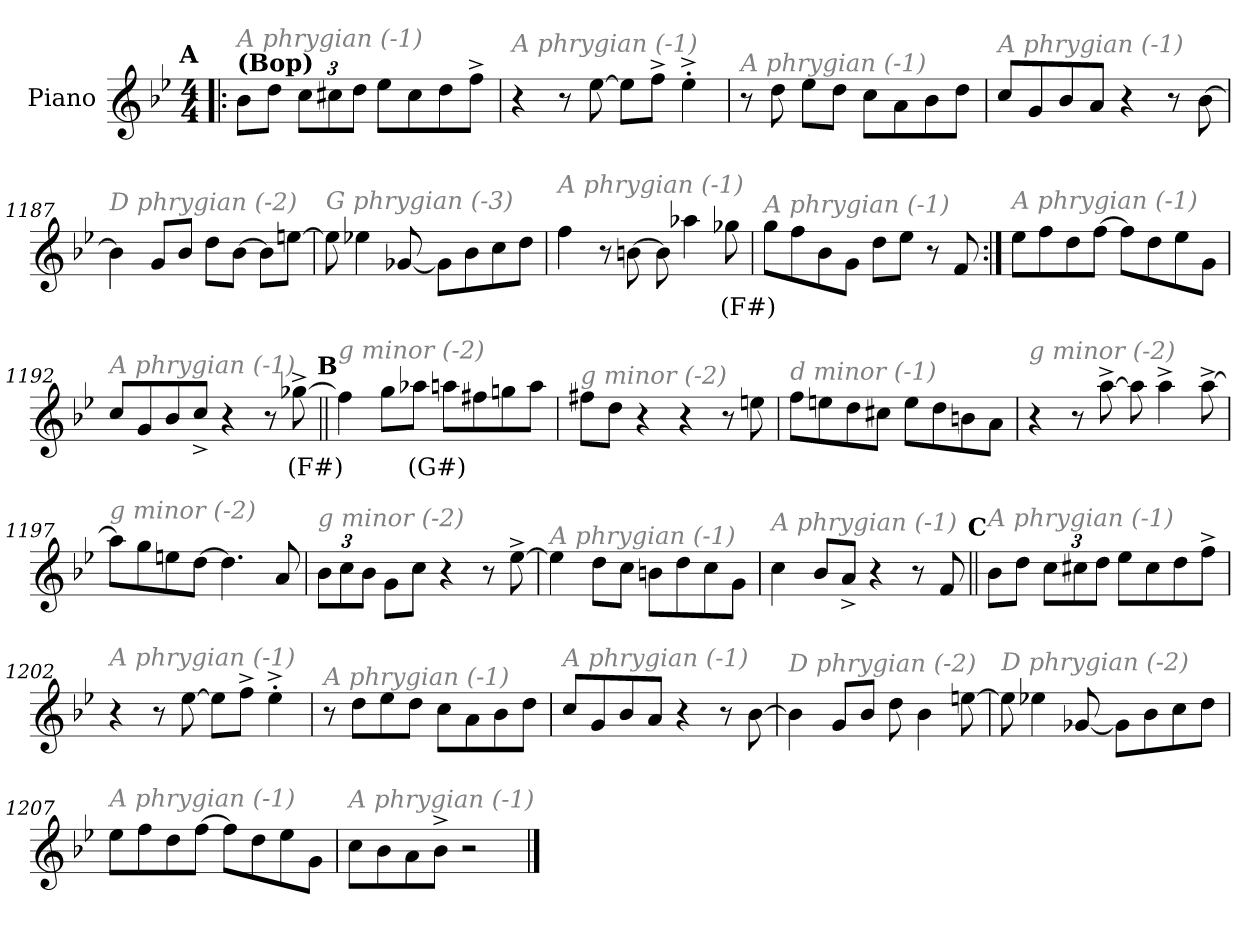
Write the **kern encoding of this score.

**kern	**text
*part1	*part1
*staff1	*staff1
*I"Piano	*
*I'Piano	*
*clefG2	*
*k[b-e-]	*
*M4/4	*
!!LO:REH:place=s1:a:enc=none:fs=14:t=A
=1!|:	=1!|:
!LO:TX:a:B:t=(Bop)	!
!LO:TX:i:color=#808080:t=A phrygian (-1)	!
8b-\L	.
8dd\J	.
*Xbrackettup	*
12cc\L	.
12cc#X\	.
12dd\J	.
8ee-\L	.
8cc#\	.
8dd\	.
8ff^\J	.
=1184	=1184
!LO:TX:i:color=#808080:t=A phrygian (-1)	!
4r	.
8r	.
[8ee-\	.
8ee-\L]	.
8ff^\J	.
4ee-'^\	.
=1185	=1185
!LO:TX:i:color=#808080:t=A phrygian (-1)	!
8r	.
8dd\	.
8ee-\L	.
8dd\J	.
8cc\L	.
8a\	.
8b-\	.
8dd\J	.
!!LO:LB:g=z
=1186	=1186
!LO:TX:i:color=#808080:t=A phrygian (-1)	!
8cc/L	.
8g/	.
8b-/	.
8a/J	.
4r	.
8r	.
[8b-\	.
=1187	=1187
!LO:TX:i:color=#808080:t=D phrygian (-2)	!
4b-\]	.
8g/L	.
8b-/J	.
8dd\L	.
[8b-\J	.
8b-\L]	.
[8een\J	.
=1188	=1188
!LO:TX:i:color=#808080:t=G phrygian (-3)	!
8ee\]	.
4ee-X\	.
[8g-X/	.
8g-\L]	.
8b-\	.
8cc\	.
8dd\J	.
!!LO:LB:g=z
=1189	=1189
!LO:TX:i:color=#808080:t=A phrygian (-1)	!
4ff\	.
8r	.
[8bn\	.
8b\]	.
4aa-X\	.
8gg-Xi\	(F#)
=1190	=1190
!LO:TX:i:color=#808080:t=A phrygian (-1)	!
8gg\L	.
8ff\	.
8b-\	.
8g\J	.
8dd\L	.
8ee-\J	.
8r	.
8f/	.
=1191:|!	=1191:|!
!LO:TX:i:color=#808080:t=A phrygian (-1)	!
8ee-\L	.
8ff\	.
8dd\	.
[8ff\J	.
8ff\L]	.
8dd\	.
8ee-\	.
8g\J	.
=1192	=1192
!LO:TX:i:color=#808080:t=A phrygian (-1)	!
8cc/L	.
8g/	.
8b-/	.
8cc^/J	.
4r	.
8r	.
[8gg-X^i\	(F#)
!!LO:LB:g=z
!!LO:REH:place=s1:a:enc=none:fs=14:t=B
=1193||	=1193||
!LO:TX:i:color=#808080:t=g minor (-2)	!
4ff#\]	.
8gg\L	.
8aa-Xi\J	(G#)
8aa\L	.
8ff#X\	.
8ggn\	.
8aa\J	.
=1194	=1194
!LO:TX:i:color=#808080:t=g minor (-2)	!
8ff#X\L	.
8dd\J	.
4r	.
4r	.
8r	.
8een\	.
=1195	=1195
!LO:TX:i:color=#808080:t=d minor (-1)	!
8ff\L	.
8een\	.
8dd\	.
8cc#X\J	.
8ee\L	.
8dd\	.
8bn\	.
8a\J	.
=1196	=1196
!LO:TX:i:color=#808080:t=g minor (-2)	!
4r	.
8r	.
[8aa^\	.
8aa\]	.
4aa^\	.
[8aa^\	.
!!LO:LB:g=z
=1197	=1197
!LO:TX:i:color=#808080:t=g minor (-2)	!
8aa\L]	.
8gg\	.
8een\	.
[8dd\J	.
4.dd\]	.
8a/	.
=1198	=1198
!LO:TX:i:color=#808080:t=g minor (-2)	!
12b-\L	.
12cc\	.
12b-\J	.
8g\L	.
8cc\J	.
4r	.
8r	.
[8ee-^\	.
=1199	=1199
!LO:TX:i:color=#808080:t=A phrygian (-1)	!
4ee-\]	.
8dd\L	.
8cc\J	.
8bn\L	.
8dd\	.
8cc\	.
8g\J	.
=1200	=1200
!LO:TX:i:color=#808080:t=A phrygian (-1)	!
4cc\	.
8b-/L	.
8a^/J	.
4r	.
8r	.
8f/	.
!!LO:LB:g=z
!!LO:REH:place=s1:a:enc=none:fs=14:t=C
=1201||	=1201||
!LO:TX:i:color=#808080:t=A phrygian (-1)	!
8b-\L	.
8dd\J	.
12cc\L	.
12cc#X\	.
12dd\J	.
8ee-\L	.
8cc#\	.
8dd\	.
8ff^\J	.
=1202	=1202
!LO:TX:i:color=#808080:t=A phrygian (-1)	!
4r	.
8r	.
[8ee-\	.
8ee-\L]	.
8ff^\J	.
4ee-'^\	.
=1203	=1203
!LO:TX:i:color=#808080:t=A phrygian (-1)	!
8r	.
8dd\L	.
8ee-\	.
8dd\J	.
8cc\L	.
8a\	.
8b-\	.
8dd\J	.
=1204	=1204
!LO:TX:i:color=#808080:t=A phrygian (-1)	!
8cc/L	.
8g/	.
8b-/	.
8a/J	.
4r	.
8r	.
[8b-\	.
!!LO:LB:g=z
=1205	=1205
!LO:TX:i:color=#808080:t=D phrygian (-2)	!
4b-\]	.
8g/L	.
8b-/J	.
8dd\	.
4b-\	.
[8een\	.
=1206	=1206
!LO:TX:i:color=#808080:t=D phrygian (-2)	!
8ee\]	.
4ee-X\	.
[8g-X/	.
8g-\L]	.
8b-\	.
8cc\	.
8dd\J	.
=1207	=1207
!LO:TX:i:color=#808080:t=A phrygian (-1)	!
8ee-\L	.
8ff\	.
8dd\	.
[8ff\J	.
8ff\L]	.
8dd\	.
8ee-\	.
8g\J	.
=1208	=1208
!LO:TX:i:color=#808080:t=A phrygian (-1)	!
8cc\L	.
8b-\	.
8a\	.
8b-^\J	.
2r	.
==	==
*-	*-
